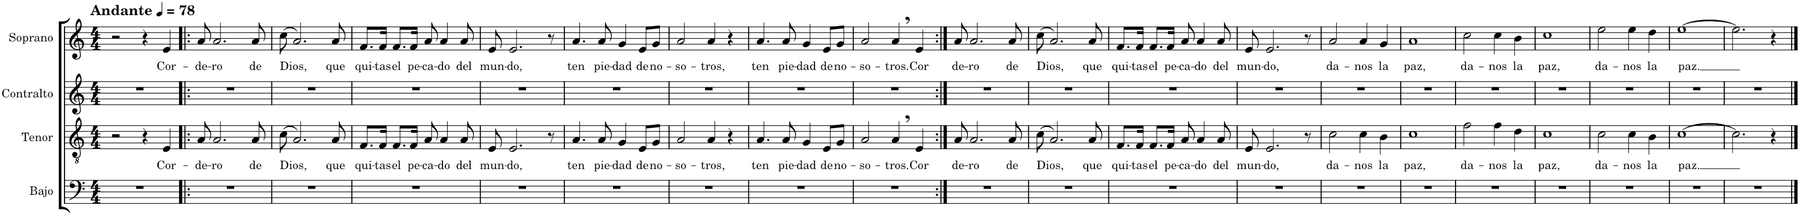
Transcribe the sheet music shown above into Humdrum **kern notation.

**kern	**kern	**text	**kern	**kern	**text
*part4	*part3	*part3	*part2	*part1	*part1
*staff4	*staff3	*staff3	*staff2	*staff1	*staff1
*I"Bajo	*I"Tenor	*	*I"Contralto	*I"Soprano	*
*I'B.	*I'T.	*	*I'C.	*I'S.	*
*clefF4	*clefGv2	*	*clefG2	*clefG2	*
*k[]	*k[]	*	*k[]	*k[]	*
*M4/4	*M4/4	*	*M4/4	*M4/4	*
*MM78	*MM78	*	*MM78	*MM78	*
=1	=1	=1	=1	=1	=1
!	!	!	!	!LO:TX:a:B:t=Andante	!
1r	2r	.	1r	2r	.
.	4r	.	.	4r	.
!	!	!LO:LY:b	!	!	!LO:LY:b
.	4E/	Cor-	.	4e/	Cor-
=2!|:	=2!|:	=2!|:	=2!|:	=2!|:	=2!|:
!	!	!LO:LY:b	!	!	!LO:LY:b
1r	8A/	-de-	1r	8a/	-de-
!	!	!LO:LY:b	!	!	!LO:LY:b
.	2.A/	-ro	.	2.a/	-ro
!	!	!LO:LY:b	!	!	!LO:LY:b
.	8A/	de	.	8a/	de
=3	=3	=3	=3	=3	=3
!	!	!LO:LY:b	!	!	!LO:LY:b
1r	(8c\	Dios,	1r	(8cc\	Dios,
.	2.A/)	.	.	2.a/)	.
!	!	!LO:LY:b	!	!	!LO:LY:b
.	8A/	que	.	8a/	que
=4	=4	=4	=4	=4	=4
!	!	!LO:LY:b	!	!	!LO:LY:b
1r	8.F/L	qui-	1r	8.f/L	qui-
!	!	!LO:LY:b	!	!	!LO:LY:b
.	16F/Jk	-tas	.	16f/Jk	-tas
!	!	!LO:LY:b	!	!	!LO:LY:b
.	8.F/L	el	.	8.f/L	el
!	!	!LO:LY:b	!	!	!LO:LY:b
.	16F/Jk	pe-	.	16f/Jk	pe-
!	!	!LO:LY:b	!	!	!LO:LY:b
.	8A/	-ca-	.	8a/	-ca-
!	!	!LO:LY:b	!	!	!LO:LY:b
.	4A/	-do	.	4a/	-do
!	!	!LO:LY:b	!	!	!LO:LY:b
.	8A/	del	.	8a/	del
=5	=5	=5	=5	=5	=5
!	!	!LO:LY:b	!	!	!LO:LY:b
1r	8E/	mun-	1r	8e/	mun-
!	!	!LO:LY:b	!	!	!LO:LY:b
.	2.E/	-do,	.	2.e/	-do,
.	8r	.	.	8r	.
=6	=6	=6	=6	=6	=6
!	!	!LO:LY:b	!	!	!LO:LY:b
1r	4.A/	ten	1r	4.a/	ten
!	!	!LO:LY:b	!	!	!LO:LY:b
.	8A/	pie-	.	8a/	pie-
!	!	!LO:LY:b	!	!	!LO:LY:b
.	4G/	-dad	.	4g/	-dad
!	!	!LO:LY:b	!	!	!LO:LY:b
.	8E/L	de	.	8e/L	de
!	!	!LO:LY:b	!	!	!LO:LY:b
.	8G/J	no-	.	8g/J	no-
=7	=7	=7	=7	=7	=7
!	!	!LO:LY:b	!	!	!LO:LY:b
1r	2A/	-so-	1r	2a/	-so-
!	!	!LO:LY:b	!	!	!LO:LY:b
.	4A/	-tros,	.	4a/	-tros,
.	4r	.	.	4r	.
=8	=8	=8	=8	=8	=8
!	!	!LO:LY:b	!	!	!LO:LY:b
1r	4.A/	ten	1r	4.a/	ten
!	!	!LO:LY:b	!	!	!LO:LY:b
.	8A/	pie-	.	8a/	pie-
!	!	!LO:LY:b	!	!	!LO:LY:b
.	4G/	-dad	.	4g/	-dad
!	!	!LO:LY:b	!	!	!LO:LY:b
.	8E/L	de	.	8e/L	de
!	!	!LO:LY:b	!	!	!LO:LY:b
.	8G/J	no-	.	8g/J	no-
=9	=9	=9	=9	=9	=9
!	!	!LO:LY:b	!	!	!LO:LY:b
1r	2A/	-so-	1r	2a/	-so-
!	!	!LO:LY:b	!	!	!LO:LY:b
.	4A,/	-tros.	.	4a,/	-tros.
!	!	!LO:LY:b	!	!	!LO:LY:b
.	4E/	Cor	.	4e/	Cor
=10:|!	=10:|!	=10:|!	=10:|!	=10:|!	=10:|!
!	!	!LO:LY:b	!	!	!LO:LY:b
1r	8A/	-de-	1r	8a/	-de-
!	!	!LO:LY:b	!	!	!LO:LY:b
.	2.A/	-ro	.	2.a/	-ro
!	!	!LO:LY:b	!	!	!LO:LY:b
.	8A/	de	.	8a/	de
=11	=11	=11	=11	=11	=11
!	!	!LO:LY:b	!	!	!LO:LY:b
1r	(8c\	Dios,	1r	(8cc\	Dios,
.	2.A/)	.	.	2.a/)	.
!	!	!LO:LY:b	!	!	!LO:LY:b
.	8A/	que	.	8a/	que
=12	=12	=12	=12	=12	=12
!	!	!LO:LY:b	!	!	!LO:LY:b
1r	8.F/L	qui-	1r	8.f/L	qui-
!	!	!LO:LY:b	!	!	!LO:LY:b
.	16F/Jk	-tas	.	16f/Jk	-tas
!	!	!LO:LY:b	!	!	!LO:LY:b
.	8.F/L	el	.	8.f/L	el
!	!	!LO:LY:b	!	!	!LO:LY:b
.	16F/Jk	pe-	.	16f/Jk	pe-
!	!	!LO:LY:b	!	!	!LO:LY:b
.	8A/	-ca-	.	8a/	-ca-
!	!	!LO:LY:b	!	!	!LO:LY:b
.	4A/	-do	.	4a/	-do
!	!	!LO:LY:b	!	!	!LO:LY:b
.	8A/	del	.	8a/	del
=13	=13	=13	=13	=13	=13
!	!	!LO:LY:b	!	!	!LO:LY:b
1r	8E/	mun-	1r	8e/	mun-
!	!	!LO:LY:b	!	!	!LO:LY:b
.	2.E/	-do,	.	2.e/	-do,
.	8r	.	.	8r	.
=14	=14	=14	=14	=14	=14
!	!	!LO:LY:b	!	!	!LO:LY:b
1r	2c\	da-	1r	2a/	da-
!	!	!LO:LY:b	!	!	!LO:LY:b
.	4c\	-nos	.	4a/	-nos
!	!	!LO:LY:b	!	!	!LO:LY:b
.	4B\	la	.	4g/	la
=15	=15	=15	=15	=15	=15
!	!	!LO:LY:b	!	!	!LO:LY:b
1r	1c	paz,	1r	1a	paz,
=16	=16	=16	=16	=16	=16
!	!	!LO:LY:b	!	!	!LO:LY:b
1r	2f\	da-	1r	2cc\	da-
!	!	!LO:LY:b	!	!	!LO:LY:b
.	4f\	-nos	.	4cc\	-nos
!	!	!LO:LY:b	!	!	!LO:LY:b
.	4d\	la	.	4b\	la
=17	=17	=17	=17	=17	=17
!	!	!LO:LY:b	!	!	!LO:LY:b
1r	1c	paz,	1r	1cc	paz,
=18	=18	=18	=18	=18	=18
!	!	!LO:LY:b	!	!	!LO:LY:b
1r	2c\	da-	1r	2ee\	da-
!	!	!LO:LY:b	!	!	!LO:LY:b
.	4c\	-nos	.	4ee\	-nos
!	!	!LO:LY:b	!	!	!LO:LY:b
.	4B\	la	.	4dd\	la
=19	=19	=19	=19	=19	=19
!	!	!LO:LY:b	!	!	!LO:LY:b
1r	[1c	paz.	1r	[1ee	paz.
=20	=20	=20	=20	=20	=20
1r	2.c\]	.	1r	2.ee\]	.
.	4r	.	.	4r	.
==	==	==	==	==	==
*-	*-	*-	*-	*-	*-
